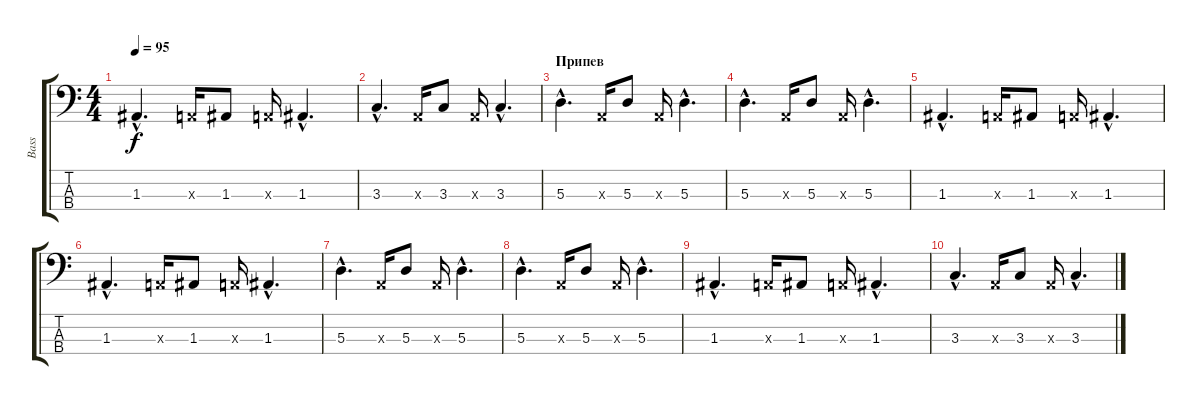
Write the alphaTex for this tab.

\track ("Bass" "Bass") {instrument electricbassfinger}
\staff {score tabs}
\tuning (G2 D2 A1 E1) {hide}
\ts (4 4)
\tempo 95
\clef f4
\ks c
1.3{hac}.4{d dy f} 0.3{x}.16 1.3.8 0.3{x}.16 1.3{hac}.4{d} |
3.3{hac}.4{d} 0.3{x}.16 3.3.8 0.3{x}.16 3.3{hac}.4{d} |
\section ("" "Припев")
5.3{hac}.4{d} 0.3{x}.16 5.3.8 0.3{x}.16 5.3{hac}.4{d} |
5.3{hac}.4{d} 0.3{x}.16 5.3.8 0.3{x}.16 5.3{hac}.4{d} |
1.3{hac}.4{d} 0.3{x}.16 1.3.8 0.3{x}.16 1.3{hac}.4{d} |
1.3{hac}.4{d} 0.3{x}.16 1.3.8 0.3{x}.16 1.3{hac}.4{d} |
5.3{hac}.4{d} 0.3{x}.16 5.3.8 0.3{x}.16 5.3{hac}.4{d} |
5.3{hac}.4{d} 0.3{x}.16 5.3.8 0.3{x}.16 5.3{hac}.4{d} |
1.3{hac}.4{d} 0.3{x}.16 1.3.8 0.3{x}.16 1.3{hac}.4{d} |
3.3{hac}.4{d} 0.3{x}.16 3.3.8 0.3{x}.16 3.3{hac}.4{d}
